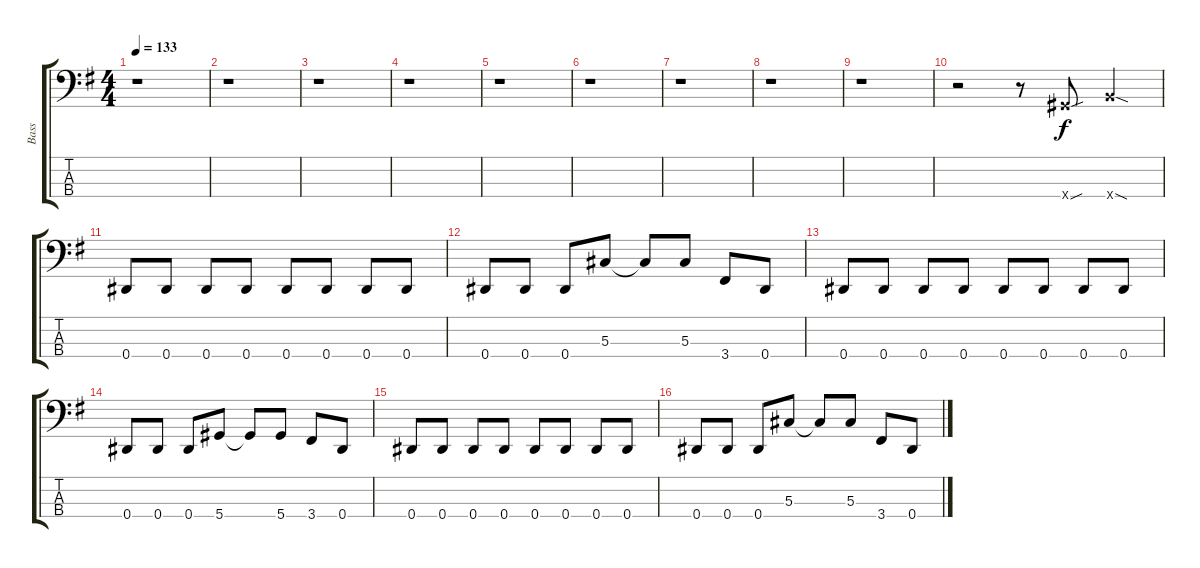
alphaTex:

\track ("Bass" "Bass") {instrument electricbassfinger}
\staff {score tabs}
\tuning (Gb2 Db2 Ab1 Eb1) {hide}
\ts (4 4)
\tempo 133
\clef f4
\ks g
r.1{dy f} |
r.1 |
r.1 |
r.1 |
r.1 |
r.1 |
r.1 |
r.1 |
r.1 |
r.2 r.8 5.4{sou x}.8 8.4{sod x}.4 |
0.4.8 0.4.8 0.4.8 0.4.8 0.4.8 0.4.8 0.4.8 0.4.8 |
0.4.8 0.4.8 0.4.8 5.3.8 5.3{t}.8 5.3.8 3.4.8 0.4.8 |
0.4.8 0.4.8 0.4.8 0.4.8 0.4.8 0.4.8 0.4.8 0.4.8 |
0.4.8 0.4.8 0.4.8 5.4.8 5.4{t}.8 5.4.8 3.4.8 0.4.8 |
0.4.8 0.4.8 0.4.8 0.4.8 0.4.8 0.4.8 0.4.8 0.4.8 |
0.4.8 0.4.8 0.4.8 5.3.8 5.3{t}.8 5.3.8 3.4.8 0.4.8
